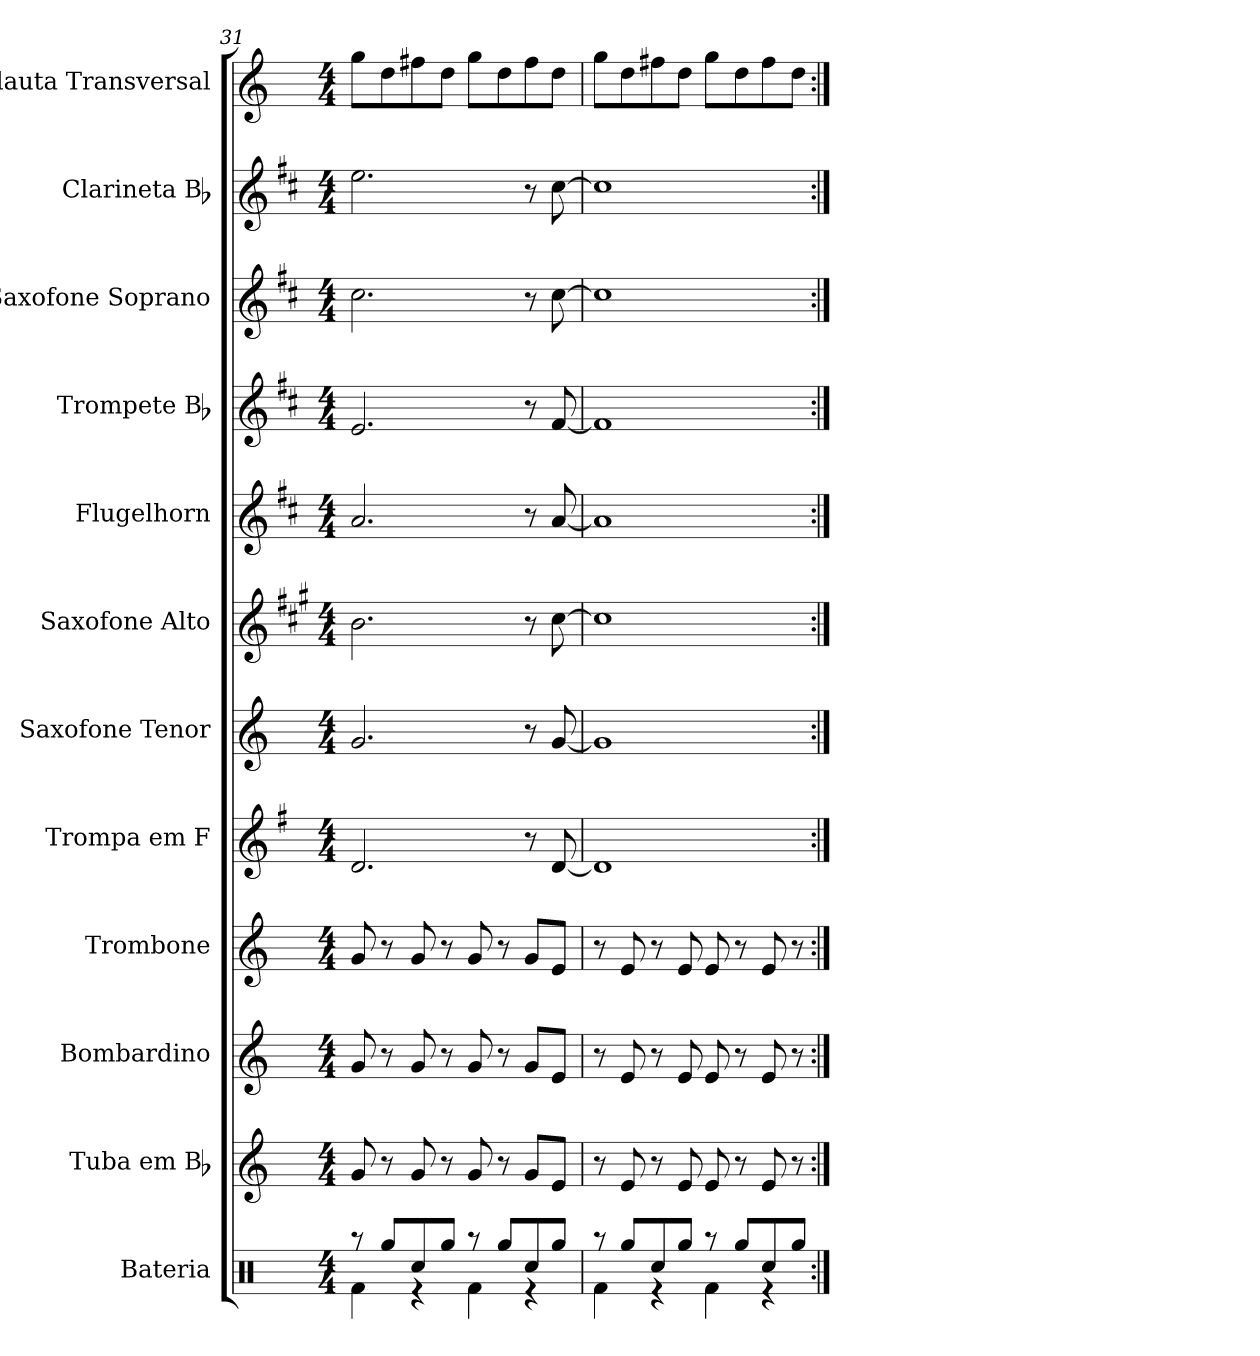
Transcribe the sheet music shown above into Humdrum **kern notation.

**kern	**kern	**kern	**kern	**kern	**kern	**kern	**kern	**kern	**kern	**kern	**kern
*part12	*part11	*part10	*part9	*part8	*part7	*part6	*part5	*part4	*part3	*part2	*part1
*staff12	*staff11	*staff10	*staff9	*staff8	*staff7	*staff6	*staff5	*staff4	*staff3	*staff2	*staff1
*I"Bateria	*I"Tuba em Bb	*I"Bombardino	*I"Trombone	*I"Trompa em F	*I"Saxofone Tenor	*I"Saxofone Alto	*I"Flugelhorn	*I"Trompete Bb	*I"Saxofone Soprano	*I"Clarineta Bb	*I"Flauta Transversal
*I'Bat.	*I'Tu. Bb	*I'Bomb.	*I'Tbn.	*I'Trom. F	*I'Sax. Tn.	*	*I'Flghn.	*I'Tpt. Bb	*I'Sax. Sop.	*I'Cl. Bb	*I'Fl.
*clefX	*clefG2	*clefG2	*clefG2	*clefG2	*clefG2	*clefG2	*clefG2	*clefG2	*clefG2	*clefG2	*clefG2
*	*ITrd15c26	*ITrd8c14	*ITrd8c14	*ITrd4c7	*ITrd8c14	*ITrd5c9	*ITrd1c2	*ITrd1c2	*ITrd1c2	*ITrd1c2	*
*k[]	*k[]	*k[]	*k[]	*k[]	*k[]	*k[]	*k[]	*k[]	*k[]	*k[]	*k[]
*M4/4	*M4/4	*M4/4	*M4/4	*M4/4	*M4/4	*M4/4	*M4/4	*M4/4	*M4/4	*M4/4	*M4/4
=31	=31	=31	=31	=31	=31	=31	=31	=31	=31	=31	=31
*^	*	*	*	*	*	*	*	*	*	*	*
8r	4Rf\	8GG/	8G/	8G/	2.G/	2.G/	2.d\	2.g/	2.d/	2.b\	2.dd\	8gg\L
8Rgg/L	.	8r	8r	8r	.	.	.	.	.	.	.	8dd\
8Rcc/	4r	8GG/	8G/	8G/	.	.	.	.	.	.	.	8ff#X\
8Rgg/J	.	8r	8r	8r	.	.	.	.	.	.	.	8dd\J
8r	4Rf\	8GG/	8G/	8G/	.	.	.	.	.	.	.	8gg\L
8Rgg/L	.	8r	8r	8r	.	.	.	.	.	.	.	8dd\
8Rcc/	4r	8GG/L	8G/L	8G/L	8r	8r	8r	8r	8r	8r	8r	8ff#\
8Rgg/J	.	8EE/J	8E/J	8E/J	[8G/	[8G/	[8e\	[8g/	[8e/	[8b\	[8b\	8dd\J
!!LO:PB:g=z
=32	=32	=32	=32	=32	=32	=32	=32	=32	=32	=32	=32	=32
8r	4Rf\	8r	8r	8r	1G]	1G]	1e]	1g]	1e]	1b]	1b]	8gg\L
8Rgg/L	.	8EE/	8E/	8E/	.	.	.	.	.	.	.	8dd\
8Rcc/	4r	8r	8r	8r	.	.	.	.	.	.	.	8ff#X\
8Rgg/J	.	8EE/	8E/	8E/	.	.	.	.	.	.	.	8dd\J
8r	4Rf\	8EE/	8E/	8E/	.	.	.	.	.	.	.	8gg\L
8Rgg/L	.	8r	8r	8r	.	.	.	.	.	.	.	8dd\
8Rcc/	4r	8EE/	8E/	8E/	.	.	.	.	.	.	.	8ff#\
8Rgg/J	.	8r	8r	8r	.	.	.	.	.	.	.	8dd\J
*v	*v	*	*	*	*	*	*	*	*	*	*	*
=:|!	=:|!	=:|!	=:|!	=:|!	=:|!	=:|!	=:|!	=:|!	=:|!	=:|!	=:|!
*-	*-	*-	*-	*-	*-	*-	*-	*-	*-	*-	*-
